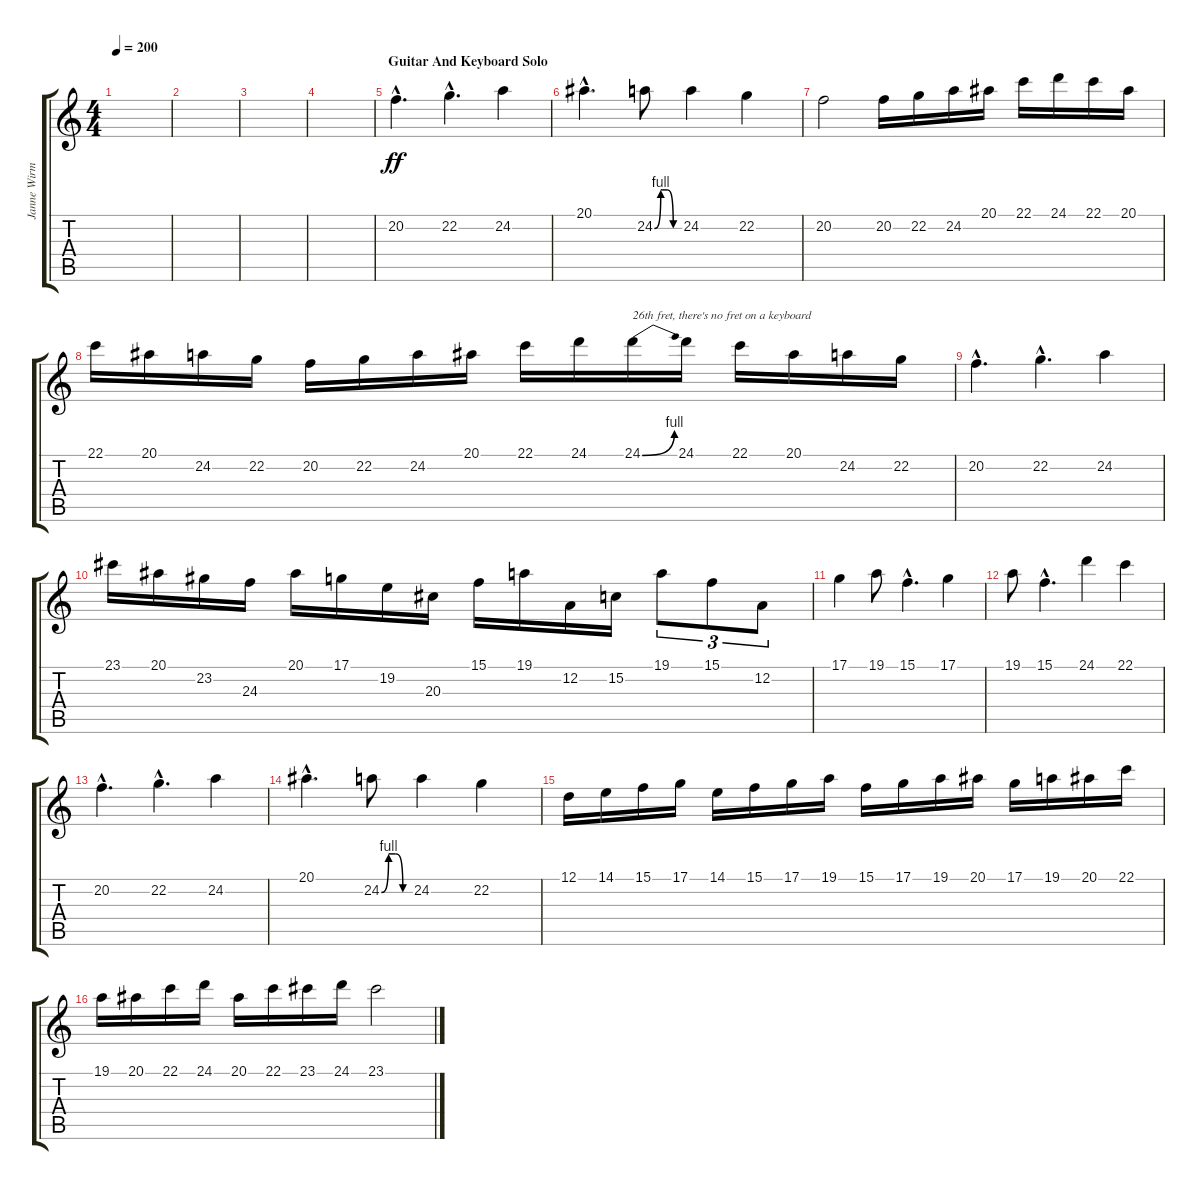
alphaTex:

\track ("Janne Wirman" "Janne Wirm") {instrument lead1square}
\staff {score tabs}
\tuning (D4 A3 F3 C3 G2 D2) {hide}
\ts (4 4)
\tempo 200
\clef g2
\ks c
|
|
|
|
\section ("" "Guitar And Keyboard Solo")
20.2{hac}.4{d dy ff volume 12 balance 3 instrument lead1square} 22.2{hac}.4{d} 24.2.4 |
20.1{hac}.4{d} 24.2{be (custom 0 0 15 4 30 4 45 0 60 0)}.8 24.2.4 22.2.4 |
20.2.2 20.2.16 22.2.16 24.2.16 20.1.16 22.1.16 24.1.16 22.1.16 20.1.16 |
22.1.16 20.1.16 24.2.16 22.2.16 20.2.16 22.2.16 24.2.16 20.1.16 22.1.16 24.1.16 24.1{be (bend 0 0 60 4)}.16{txt "26th fret, there's no fret on a keyboard"} 24.1.16 22.1.16 20.1.16 24.2.16 22.2.16 |
20.2{hac}.4{d} 22.2{hac}.4{d} 24.2.4 |
23.1.16 20.1.16 23.2.16 24.3.16 20.1.16 17.1.16 19.2.16 20.3.16 15.1.16 19.1.16 12.2.16 15.2.16 19.1.8{tu (3 2)} 15.1.8{tu (3 2)} 12.2.8{tu (3 2)} |
17.1.4 19.1.8 15.1{hac}.4{d} 17.1.4 |
19.1.8 15.1{hac}.4{d} 24.1.4 22.1.4 |
20.2{hac}.4{d} 22.2{hac}.4{d} 24.2.4 |
20.1{hac}.4{d} 24.2{be (custom 0 0 15 4 30 4 45 0 60 0)}.8 24.2.4 22.2.4 |
12.1.16 14.1.16 15.1.16 17.1.16 14.1.16 15.1.16 17.1.16 19.1.16 15.1.16 17.1.16 19.1.16 20.1.16 17.1.16 19.1.16 20.1.16 22.1.16 |
19.1.16 20.1.16 22.1.16 24.1.16 20.1.16 22.1.16 23.1.16 24.1.16 23.1{ss}.2
